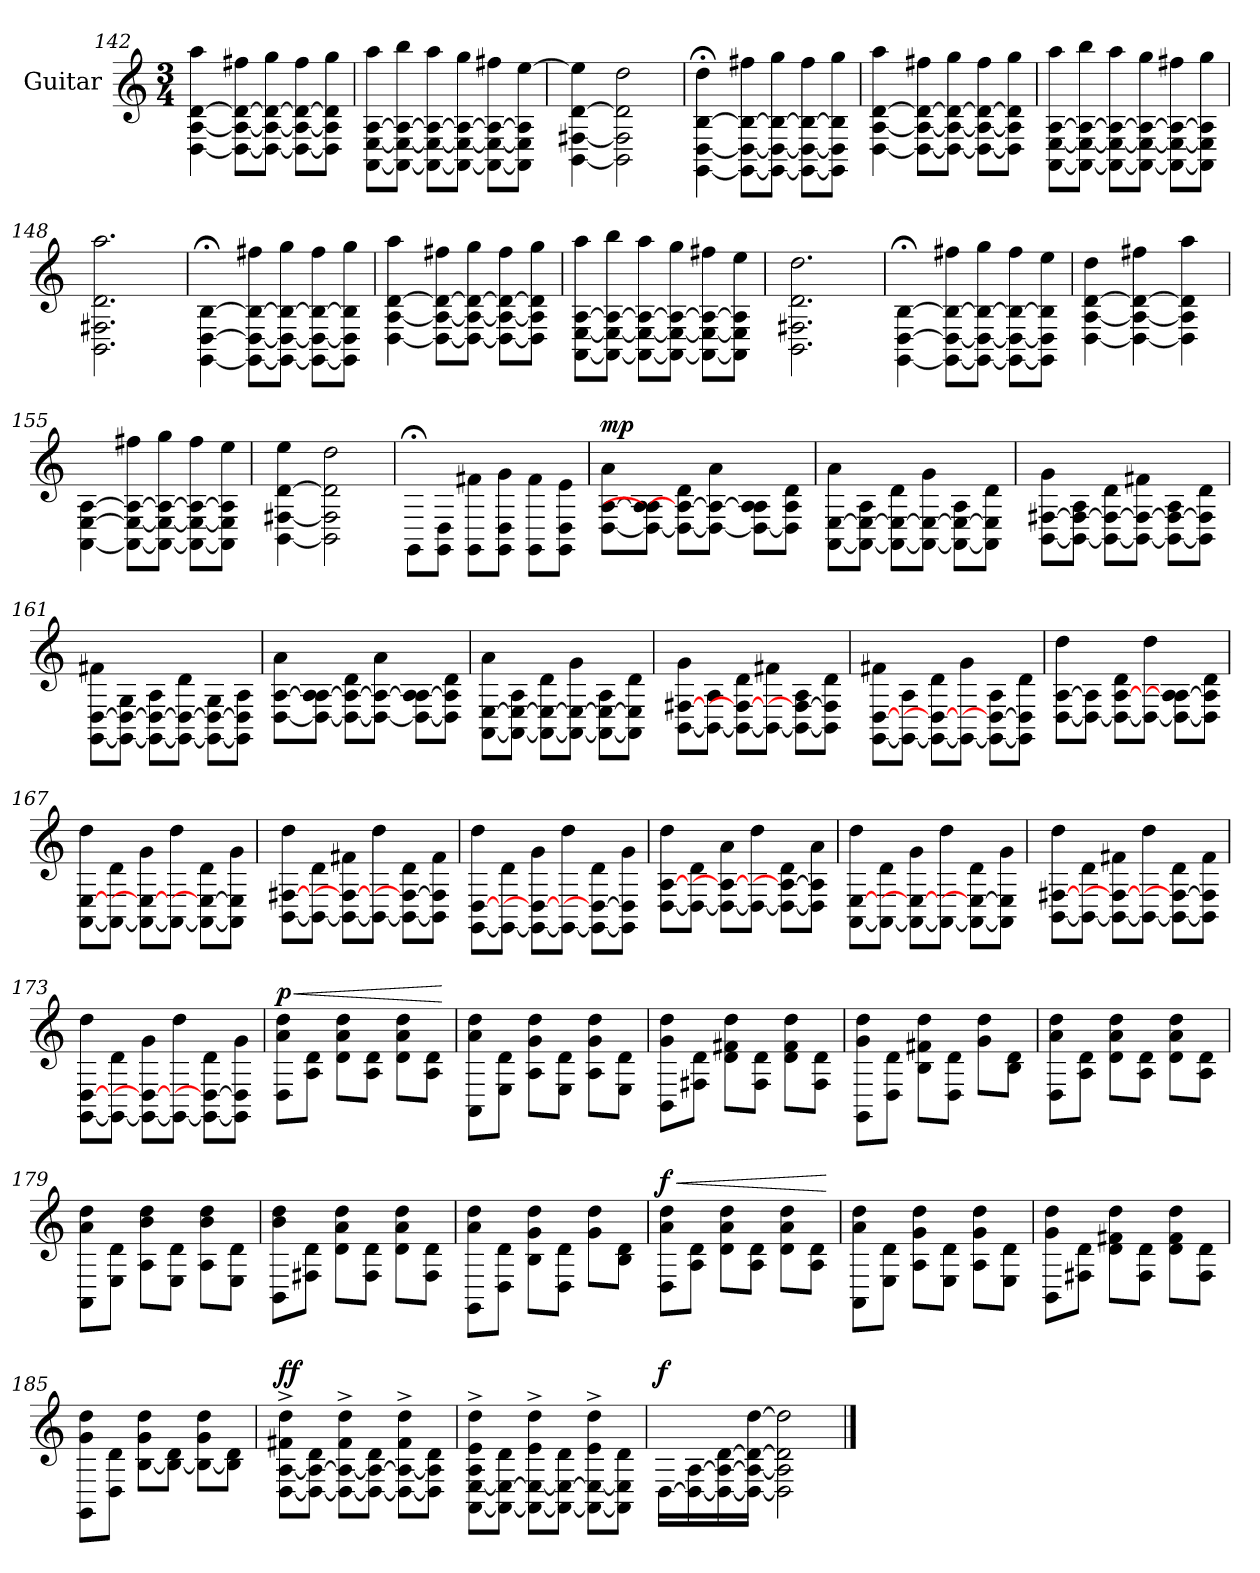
**kern	**dynam
*part1	*part1
*staff1	*staff1
*I"Guitar	*
*I'Guit.	*
*	*
*k[]	*
*M3/4	*
=142	=142
[4D\ [4A\ [4d\ 4aa\	.
8D_\ 8A_\ 8d_\ 8ff#\L	.
8D_\ 8A_\ 8d_\ 8gg\J	.
8D_\ 8A_\ 8d_\ 8ff#\L	.
8D]\ 8A]\ 8d]\ 8gg\J	.
=143	=143
[8AA\ [8E\ [8A\ 8aa\L	.
8AA_\ 8E_\ 8A_\ 8bb\J	.
8AA_\ 8E_\ 8A_\ 8aa\L	.
8AA_\ 8E_\ 8A_\ 8gg\J	.
8AA_\ 8E_\ 8A_\ 8ff#\L	.
8AA]\ 8E]\ 8A]\ [8ee\J	.
=144	=144
[4BB\ [4F#\ [4d\ 4ee]\	.
2BB]\ 2F#]\ 2d]\ 2dd\	.
!!LO:LB:g=z
=145	=145
[4GG;<\ [4D;<\ [4B;<\ 4dd;<\	.
8GG_\ 8D_\ 8B_\ 8ff#\L	.
8GG_\ 8D_\ 8B_\ 8gg\J	.
8GG_\ 8D_\ 8B_\ 8ff#\L	.
8GG]\ 8D]\ 8B]\ 8gg\J	.
=146	=146
[4D\ [4A\ [4d\ 4aa\	.
8D_\ 8A_\ 8d_\ 8ff#\L	.
8D_\ 8A_\ 8d_\ 8gg\J	.
8D_\ 8A_\ 8d_\ 8ff#\L	.
8D]\ 8A]\ 8d]\ 8gg\J	.
=147	=147
[8AA\ [8E\ [8A\ 8aa\L	.
8AA_\ 8E_\ 8A_\ 8bb\J	.
8AA_\ 8E_\ 8A_\ 8aa\L	.
8AA_\ 8E_\ 8A_\ 8gg\J	.
8AA_\ 8E_\ 8A_\ 8ff#\L	.
8AA]\ 8E]\ 8A]\ 8gg\J	.
=148	=148
2.BB\ 2.F#\ 2.d\ 2.aa\	.
=149	=149
[4GG;<\ [4D;<\ [4B;<\	.
8GG_\ 8D_\ 8B_\ 8ff#\L	.
8GG_\ 8D_\ 8B_\ 8gg\J	.
8GG_\ 8D_\ 8B_\ 8ff#\L	.
8GG]\ 8D]\ 8B]\ 8gg\J	.
=150	=150
[4D\ [4A\ [4d\ 4aa\	.
8D_\ 8A_\ 8d_\ 8ff#\L	.
8D_\ 8A_\ 8d_\ 8gg\J	.
8D_\ 8A_\ 8d_\ 8ff#\L	.
8D]\ 8A]\ 8d]\ 8gg\J	.
!!LO:LB:g=z
=151	=151
[8AA\ [8E\ [8A\ 8aa\L	.
8AA_\ 8E_\ 8A_\ 8bb\J	.
8AA_\ 8E_\ 8A_\ 8aa\L	.
8AA_\ 8E_\ 8A_\ 8gg\J	.
8AA_\ 8E_\ 8A_\ 8ff#\L	.
8AA]\ 8E]\ 8A]\ 8ee\J	.
=152	=152
2.BB\ 2.F#\ 2.d\ 2.dd\	.
=153	=153
[4GG;<\ [4D;<\ [4B;<\	.
8GG_\ 8D_\ 8B_\ 8ff#\L	.
8GG_\ 8D_\ 8B_\ 8gg\J	.
8GG_\ 8D_\ 8B_\ 8ff#\L	.
8GG]\ 8D]\ 8B]\ 8ee\J	.
=154	=154
[4D\ [4A\ [4d\ 4dd\	.
4D_\ 4A_\ 4d_\ 4ff#\	.
4D]\ 4A]\ 4d]\ 4aa\	.
=155	=155
[4AA\ [4E\ [4A\	.
8AA_\ 8E_\ 8A_\ 8ff#\L	.
8AA_\ 8E_\ 8A_\ 8gg\J	.
8AA_\ 8E_\ 8A_\ 8ff#\L	.
8AA]\ 8E]\ 8A]\ 8ee\J	.
=156	=156
[4BB\ [4F#\ [4d\ 4ee\	.
2BB]\ 2F#]\ 2d]\ 2dd\	.
=157	=157
8GG;<\L	.
8GG\ 8D\J	.
8GG\ 8f#\L	.
8GG\ 8D\ 8g\J	.
8GG\ 8f#\L	.
8GG\ 8D\ 8e\J	.
!!LO:LB:g=z
=158	=158
!	!LO:DY:a
[8D\ [8A\ 8a\L	mp
8D_\ 8A_\ 8A]\J	.
8D_\ [8A\ 8d\L	.
8D_\ 8A_\ 8a\J	.
8D_\ 8A]\ 8A\L	.
8D]\ 8A\ 8d\J	.
=159	=159
[8AA\ [8E\ 8a\L	.
8AA_\ 8E_\ 8A\J	.
8AA_\ 8E_\ 8d\L	.
8AA_\ 8E_\ 8g\J	.
8AA_\ 8E_\ 8A\L	.
8AA]\ 8E]\ 8d\J	.
=160	=160
[8BB\ [8F#\ 8g\L	.
8BB_\ 8F#_\ 8A\J	.
8BB_\ 8F#_\ 8d\L	.
8BB_\ 8F#_\ 8f#\J	.
8BB_\ 8F#_\ 8A\L	.
8BB]\ 8F#]\ 8d\J	.
=161	=161
[8GG\ [8D\ 8f#\L	.
8GG_\ 8D_\ 8G\J	.
8GG_\ 8D_\ 8A\L	.
8GG_\ 8D_\ 8d\J	.
8GG_\ 8D_\ 8G\L	.
8GG]\ 8D]\ 8A\J	.
!!LO:LB:g=z
=162	=162
[8D\ [8A\ 8a\L	.
8D_\ 8A]\ [8A\J	.
8D_\ 8A_\ 8d\L	.
8D_\ 8A_\ 8a\J	.
8D_\ 8A]\ [8A\L	.
8D]\ 8A]\ 8d\J	.
=163	=163
[8AA\ [8E\ 8a\L	.
8AA_\ 8E_\ 8A\J	.
8AA_\ 8E_\ 8d\L	.
8AA_\ 8E_\ 8g\J	.
8AA_\ 8E_\ 8A\L	.
8AA]\ 8E]\ 8d\J	.
=164	=164
[8BB\ [8F#\ 8g\L	.
8BB_\ 8A\J	.
8BB_\ 8F#_\ 8d\L	.
8BB_\ 8f#\J	.
8BB_\ 8F#_\ 8A\L	.
8BB]\ 8F#]\ 8d\J	.
=165	=165
[8GG\ [8D\ 8f#\L	.
8GG_\ 8A\J	.
8GG_\ 8D_\ 8d\L	.
8GG_\ 8g\J	.
8GG_\ 8D_\ 8A\L	.
8GG]\ 8D]\ 8d\J	.
!!LO:LB:g=z
=166	=166
[8D\ [8A\ 8dd\L	.
8D_\ 8A]\J	.
8D_\ [8A\ 8d\L	.
8D_\ 8dd\J	.
8D_\ 8A]\ [8A\L	.
8D]\ 8A]\ 8d\J	.
=167	=167
[8AA\ [8E\ 8dd\L	.
8AA_\ 8d\J	.
8AA_\ 8E_\ 8g\L	.
8AA_\ 8dd\J	.
8AA_\ 8E_\ 8d\L	.
8AA]\ 8E]\ 8g\J	.
=168	=168
[8BB\ [8F#\ 8dd\L	.
8BB_\ 8d\J	.
8BB_\ 8F#_\ 8f#\L	.
8BB_\ 8dd\J	.
8BB_\ 8F#_\ 8d\L	.
8BB]\ 8F#]\ 8f#\J	.
=169	=169
[8GG\ [8D\ 8dd\L	.
8GG_\ 8d\J	.
8GG_\ 8D_\ 8g\L	.
8GG_\ 8dd\J	.
8GG_\ 8D_\ 8d\L	.
8GG]\ 8D]\ 8g\J	.
!!LO:LB:g=z
=170	=170
[8D\ [8A\ 8dd\L	.
8D_\ 8d\J	.
8D_\ 8A_\ 8a\L	.
8D_\ 8dd\J	.
8D_\ 8A_\ 8d\L	.
8D]\ 8A]\ 8a\J	.
=171	=171
[8AA\ [8E\ 8dd\L	.
8AA_\ 8d\J	.
8AA_\ 8E_\ 8g\L	.
8AA_\ 8dd\J	.
8AA_\ 8E_\ 8d\L	.
8AA]\ 8E]\ 8g\J	.
=172	=172
[8BB\ [8F#\ 8dd\L	.
8BB_\ 8d\J	.
8BB_\ 8F#_\ 8f#\L	.
8BB_\ 8dd\J	.
8BB_\ 8F#_\ 8d\L	.
8BB]\ 8F#]\ 8f#\J	.
=173	=173
[8GG\ [8D\ 8dd\L	.
8GG_\ 8d\J	.
8GG_\ 8D_\ 8g\L	.
8GG_\ 8dd\J	.
8GG_\ 8D_\ 8d\L	.
8GG]\ 8D]\ 8g\J	.
=174	=174
!	!LO:HP:a
!	!LO:DY:n=1:a
8D\ 8a\ 8dd\L	< p
8A\ 8d\J	.
8d\ 8a\ 8dd\L	.
8A\ 8d\J	.
8d\ 8a\ 8dd\L	.
8A\ 8d\J	.
.	[
!!LO:LB:g=z
=175	=175
8AA\ 8a\ 8dd\L	.
8E\ 8d\J	.
8A\ 8g\ 8dd\L	.
8E\ 8d\J	.
8A\ 8g\ 8dd\L	.
8E\ 8d\J	.
=176	=176
8BB\ 8g\ 8dd\L	.
8F#\ 8d\J	.
8d\ 8f#\ 8dd\L	.
8F#\ 8d\J	.
8d\ 8f#\ 8dd\L	.
8F#\ 8d\J	.
=177	=177
8GG\ 8g\ 8dd\L	.
8D\ 8d\J	.
8B\ 8f#\ 8dd\L	.
8D\ 8d\J	.
8g\ 8dd\L	.
8B\ 8d\J	.
=178	=178
8D\ 8a\ 8dd\L	.
8A\ 8d\J	.
8d\ 8a\ 8dd\L	.
8A\ 8d\J	.
8d\ 8a\ 8dd\L	.
8A\ 8d\J	.
=179	=179
8AA\ 8a\ 8dd\L	.
8E\ 8d\J	.
8A\ 8b\ 8dd\L	.
8E\ 8d\J	.
8A\ 8b\ 8dd\L	.
8E\ 8d\J	.
=180	=180
8BB\ 8b\ 8dd\L	.
8F#\ 8d\J	.
8d\ 8a\ 8dd\L	.
8F#\ 8d\J	.
8d\ 8a\ 8dd\L	.
8F#\ 8d\J	.
!!LO:LB:g=z
=181	=181
8GG\ 8a\ 8dd\L	.
8D\ 8d\J	.
8B\ 8g\ 8dd\L	.
8D\ 8d\J	.
8g\ 8dd\L	.
8B\ 8d\J	.
=182	=182
!	!LO:HP:a
!	!LO:DY:n=1:a
8D\ 8a\ 8dd\L	< f
8A\ 8d\J	.
8d\ 8a\ 8dd\L	.
8A\ 8d\J	.
8d\ 8a\ 8dd\L	.
8A\ 8d\J	.
.	[
=183	=183
8AA\ 8a\ 8dd\L	.
8E\ 8d\J	.
8A\ 8g\ 8dd\L	.
8E\ 8d\J	.
8A\ 8g\ 8dd\L	.
8E\ 8d\J	.
=184	=184
8BB\ 8g\ 8dd\L	.
8F#\ 8d\J	.
8d\ 8f#\ 8dd\L	.
8F#\ 8d\J	.
8d\ 8f#\ 8dd\L	.
8F#\ 8d\J	.
=185	=185
8GG\ 8g\ 8dd\L	.
8D\ 8d\J	.
[8B\ 8g\ 8dd\L	.
8B_\ 8d\J	.
8B_\ 8g\ 8dd\L	.
8B]\ 8d\J	.
!!LO:PB:g=z
=186	=186
!	!LO:DY:a
[8D^\ [8A^\ 8f#^\ 8dd^\L	ff
8D_\ 8A_\ 8d\J	.
8D_^\ 8A_^\ 8f#^\ 8dd^\L	.
8D_\ 8A_\ 8d\J	.
8D_^\ 8A_^\ 8f#^\ 8dd^\L	.
8D]\ 8A]\ 8d\J	.
=187	=187
[8AA^\ [8E^\ 8A^\ 8e^\ 8dd^\L	.
8AA_\ 8E_\ 8d\J	.
8AA_^\ 8E_^\ 8e^\ 8dd^\L	.
8AA_\ 8E_\ 8d\J	.
8AA_^\ 8E_^\ 8e^\ 8dd^\L	.
8AA]\ 8E]\ 8d\J	.
=188	=188
!	!LO:DY:a
[16D\LL	f
16D_\ [16A\	.
16D_\ 16A_\ [16d\	.
16D_\ 16A_\ 16d_\ [16dd\JJ	.
2D]\ 2A]\ 2d]\ 2dd]\	.
==	==
*-	*-
